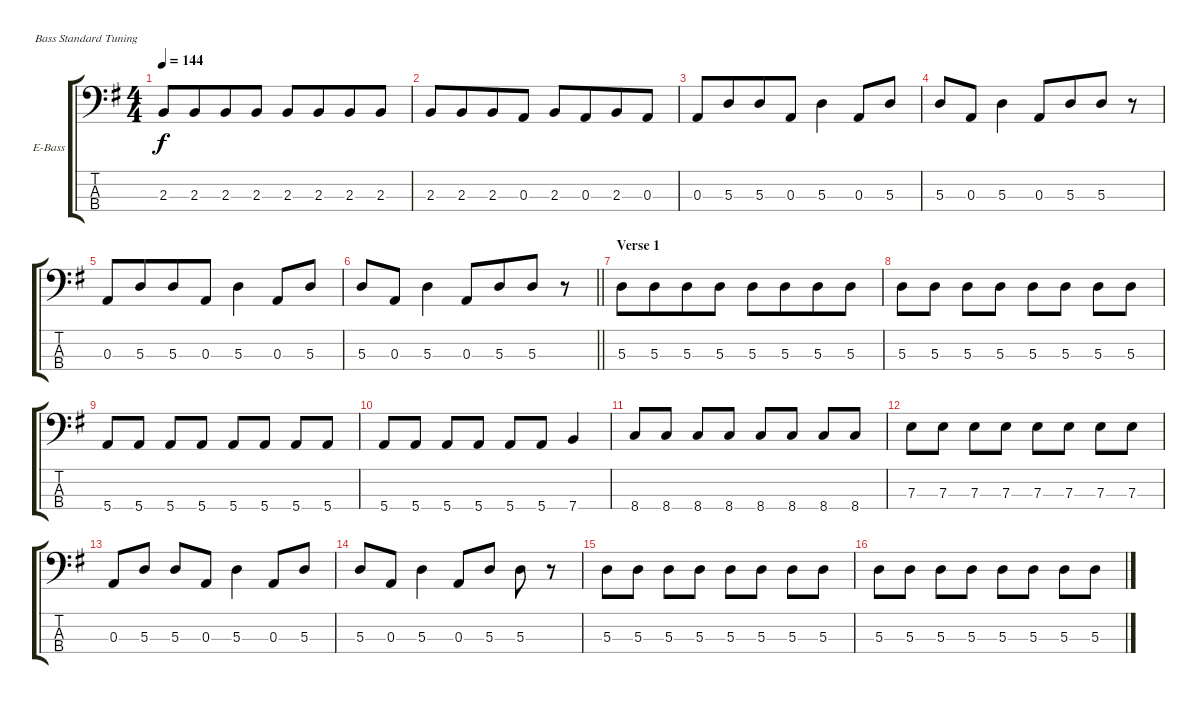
\bracketExtendMode groupsimilarinstruments
\firstSystemTrackNameOrientation horizontal
\otherSystemsTrackNameOrientation horizontal
\track ("Bass Guitar" "E-Bass") {instrument electricbassfinger}
\staff {score tabs}
\tuning (G2 D2 A1 E1)
\ts (4 4)
\beaming (8 4 4 4 2)
\tempo 144
\clef f4
\ks g
2.3.8{dy f} 2.3.8 2.3.8 2.3.8 2.3.8 2.3.8 2.3.8 2.3.8 |
2.3.8 2.3.8 2.3.8 0.3.8 2.3.8 0.3.8 2.3.8 0.3.8 |
0.3.8 5.3.8 5.3.8 0.3.8 5.3.4 0.3.8 5.3.8 |
5.3.8 0.3.8 5.3.4 0.3.8 5.3.8 5.3.8 r.8 |
0.3.8 5.3.8 5.3.8 0.3.8 5.3.4 0.3.8 5.3.8 |
\barLineRight lightlight
5.3.8 0.3.8 5.3.4 0.3.8 5.3.8 5.3.8 r.8 |
\section ("" "Verse 1")
5.3.8 5.3.8 5.3.8 5.3.8 5.3.8 5.3.8 5.3.8 5.3.8 |
\beaming (8 2 2 2 2)
5.3.8 5.3.8 5.3.8 5.3.8 5.3.8 5.3.8 5.3.8 5.3.8 |
5.4.8 5.4.8 5.4.8 5.4.8 5.4.8 5.4.8 5.4.8 5.4.8 |
5.4.8 5.4.8 5.4.8 5.4.8 5.4.8 5.4.8 7.4.4 |
8.4.8 8.4.8 8.4.8 8.4.8 8.4.8 8.4.8 8.4.8 8.4.8 |
7.3.8 7.3.8 7.3.8 7.3.8 7.3.8 7.3.8 7.3.8 7.3.8 |
0.3.8 5.3.8 5.3.8 0.3.8 5.3.4 0.3.8 5.3.8 |
5.3.8 0.3.8 5.3.4 0.3.8 5.3.8 5.3.8 r.8 |
5.3.8 5.3.8 5.3.8 5.3.8 5.3.8 5.3.8 5.3.8 5.3.8 |
5.3.8 5.3.8 5.3.8 5.3.8 5.3.8 5.3.8 5.3.8 5.3.8
